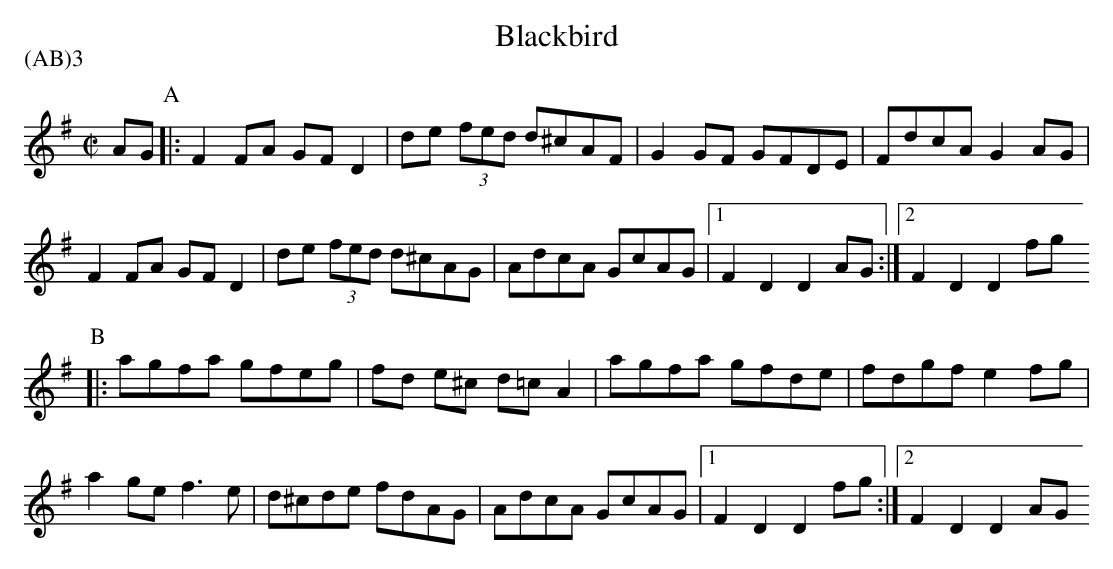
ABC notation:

X:1
T:Blackbird
P:(AB)3
M:C|
L:1/8
K:D Mixolydian
AG \
P:A
|: F2FA GFD2|de (3fed d^cAF|G2GF GFDE|FdcA G2AG|
F2FA GFD2|de (3fed d^cAG|AdcA GcAG|1 F2D2 D2 AG :|2 F2D2 D2 fg
P:B
|: agfa gfeg|fd e^c d=cA2|agfa gfde|fdgf e2 fg|
a2ge f3e|d^cde fdAG|AdcA GcAG |1 F2D2 D2 fg :|2 F2D2 D2 AG
